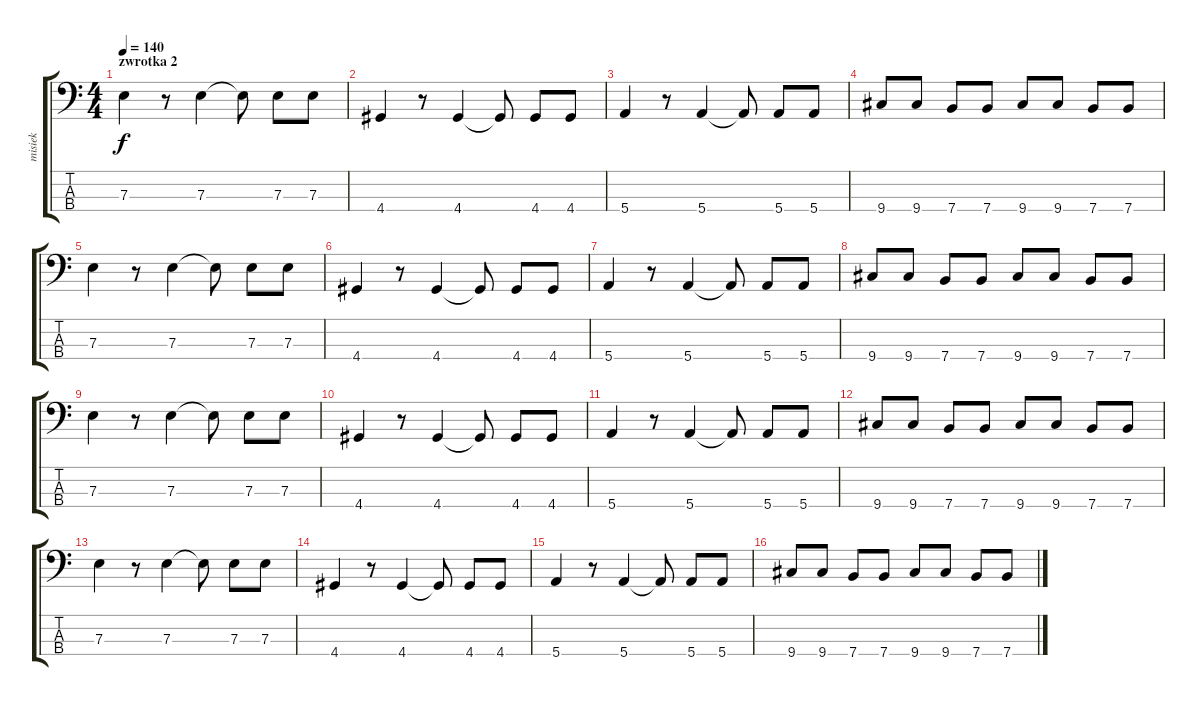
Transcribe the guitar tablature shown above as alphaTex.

\track ("misiek" "misiek") {instrument electricbasspick}
\staff {score tabs}
\tuning (G2 D2 A1 E1) {hide}
\ts (4 4)
\section ("" "zwrotka 2")
\tempo 140
\clef f4
\ks c
7.3.4{dy f} r.8 7.3.4 7.3{t}.8 7.3.8 7.3.8 |
4.4.4 r.8 4.4.4 4.4{t}.8 4.4.8 4.4.8 |
5.4.4 r.8 5.4.4 5.4{t}.8 5.4.8 5.4.8 |
9.4.8 9.4.8 7.4.8 7.4.8 9.4.8 9.4.8 7.4.8 7.4.8 |
7.3.4 r.8 7.3.4 7.3{t}.8 7.3.8 7.3.8 |
4.4.4 r.8 4.4.4 4.4{t}.8 4.4.8 4.4.8 |
5.4.4 r.8 5.4.4 5.4{t}.8 5.4.8 5.4.8 |
9.4.8 9.4.8 7.4.8 7.4.8 9.4.8 9.4.8 7.4.8 7.4.8 |
7.3.4 r.8 7.3.4 7.3{t}.8 7.3.8 7.3.8 |
4.4.4 r.8 4.4.4 4.4{t}.8 4.4.8 4.4.8 |
5.4.4 r.8 5.4.4 5.4{t}.8 5.4.8 5.4.8 |
9.4.8 9.4.8 7.4.8 7.4.8 9.4.8 9.4.8 7.4.8 7.4.8 |
7.3.4 r.8 7.3.4 7.3{t}.8 7.3.8 7.3.8 |
4.4.4 r.8 4.4.4 4.4{t}.8 4.4.8 4.4.8 |
5.4.4 r.8 5.4.4 5.4{t}.8 5.4.8 5.4.8 |
9.4.8 9.4.8 7.4.8 7.4.8 9.4.8 9.4.8 7.4.8 7.4.8
